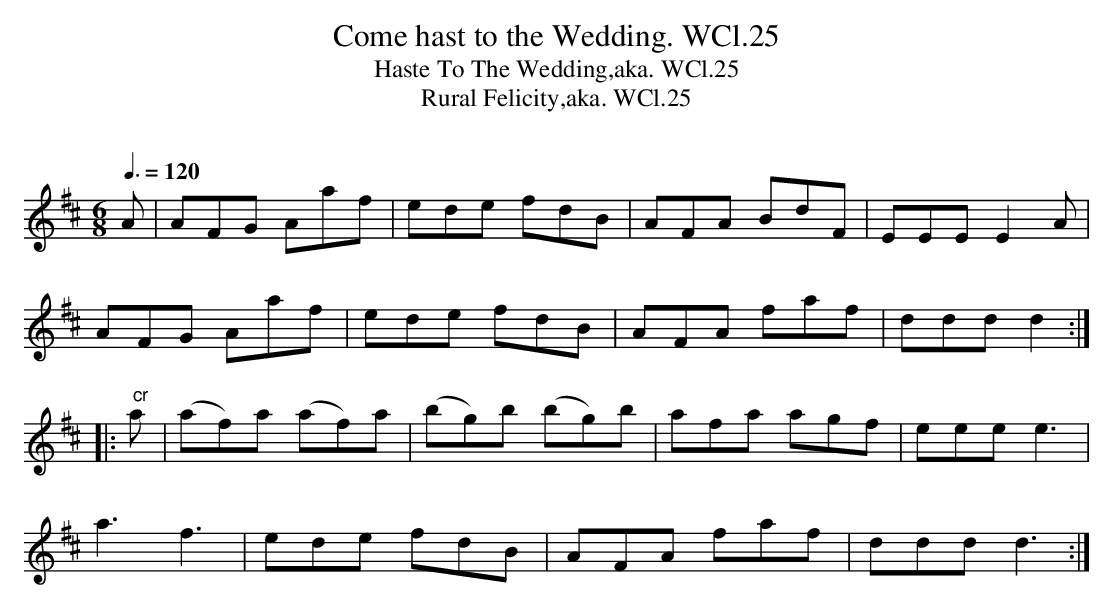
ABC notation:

X:1
T:Come hast to the Wedding. WCl.25
T:Haste To The Wedding,aka. WCl.25
T:Rural Felicity,aka. WCl.25
M:6/8
L:1/8
Q:3/8=120
O:
K:D
A|AFG Aaf|ede fdB|AFA BdF|EEE E2 A|
AFG Aaf|ede fdB|AFA faf|ddd d2:|
|:" cr"a|(af)a (af)a|(bg)b (bg)b|afa agf|eee e3|
a3 f3|ede fdB|AFA faf|ddd d3:|
